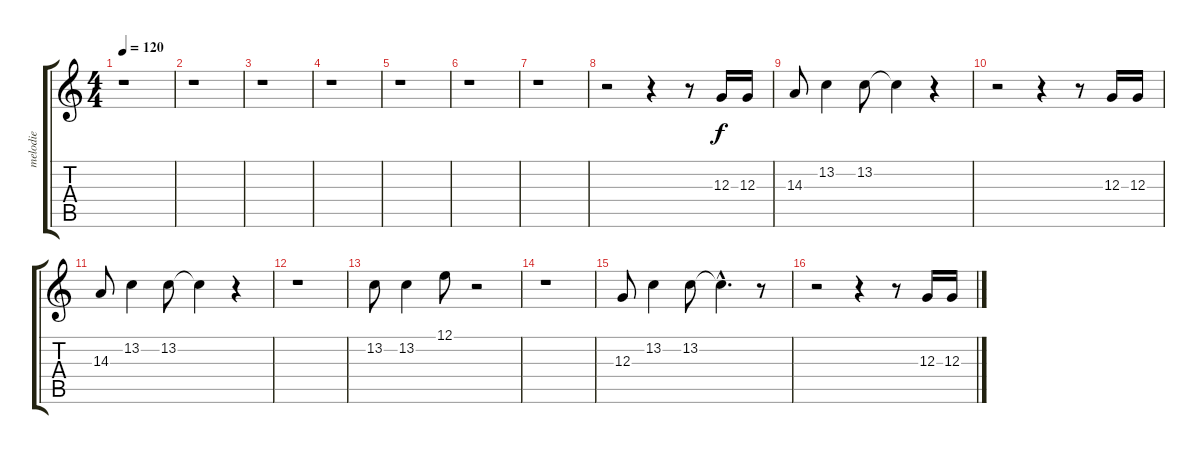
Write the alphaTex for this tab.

\track ("melodie" "melodie") {instrument synthvoice}
\staff {score tabs}
\tuning (E4 B3 G3 D3 A2 E2) {hide}
\ts (4 4)
\tempo 120
\clef g2
\ks c
r.1{dy f instrument synthvoice} |
r.1 |
r.1 |
r.1 |
r.1 |
r.1 |
r.1 |
r.2 r.4 r.8 12.3.16 12.3.16 |
14.3.8 13.2.4 13.2.8 13.2{t}.4 r.4 |
r.2 r.4 r.8 12.3.16 12.3.16 |
14.3.8 13.2.4 13.2.8 13.2{t}.4 r.4 |
r.1 |
13.2.8 13.2.4 12.1.8 r.2 |
r.1 |
12.3.8 13.2.4 13.2.8 13.2{hac t}.4{d} r.8 |
r.2 r.4 r.8 12.3.16 12.3.16
